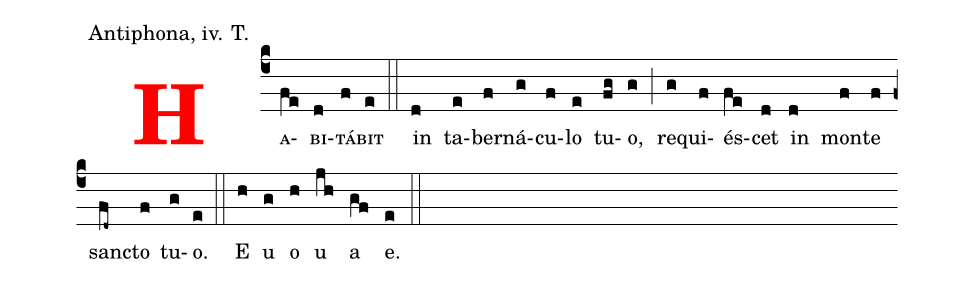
office-part: Antiphona, iv. T.;
%%
<v>\bf\textcolor{red}{H}</v><v>\sc{a}</v>(c4fe)<v>\sc{bi}</v>(d)<v>\sc{tá}</v>(f)<v>\sc{bit}</v>(e) (::)
 in(d) ta(e)ber(f)ná(g)cu(f)lo(e) tu(fg)o,(g) (;)
  re(g)qui(f)és(fe)cet(d) in(d) mon(f)te(f) san(fd~)cto(f) tu(g)o.(e)

(::) E(h) u(g) o(h) u(jh) a(gf) e.(e) (::)
